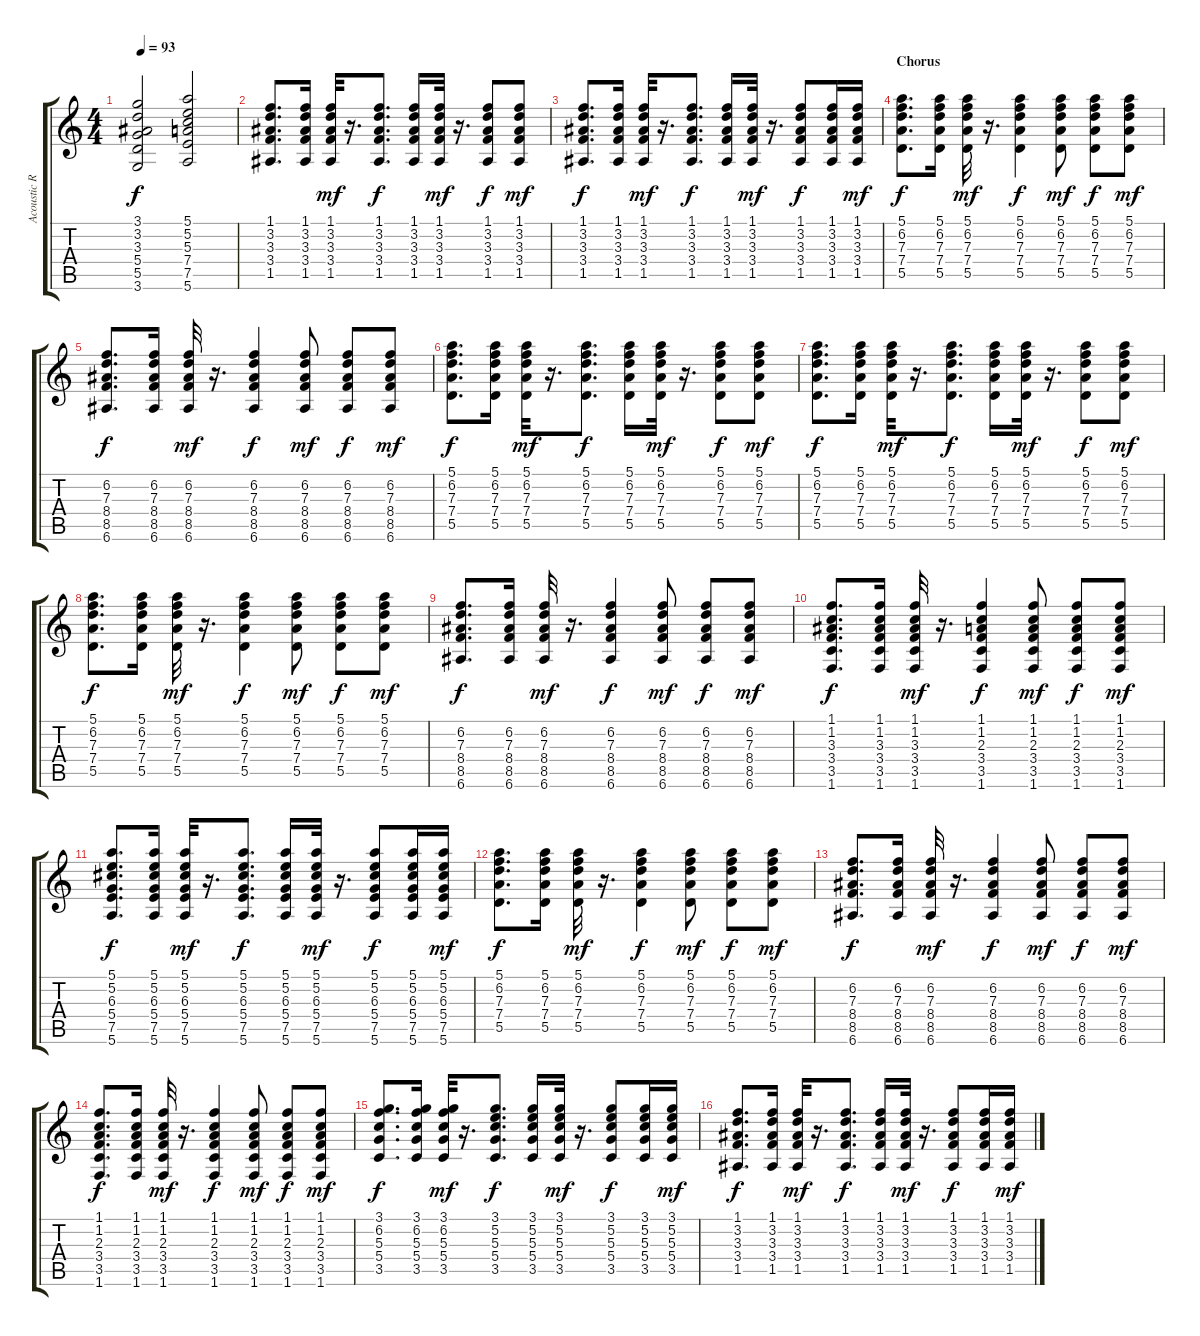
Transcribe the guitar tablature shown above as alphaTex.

\track ("Acoustic Rhythm" "Acoustic R") {instrument acousticguitarsteel}
\staff {score tabs}
\tuning (E4 B3 G3 D3 A2 E2) {hide}
\ts (4 4)
\tempo 93
\clef g2
\ks c
(3.1 3.2 3.3 5.4 5.5 3.6).2{dy f} (5.1 5.2 5.3 7.4 7.5 5.6).2 |
(1.1 3.2 3.3 3.4 1.5).8{d} (1.1 3.2 3.3 3.4 1.5).16 (1.1 3.2 3.3 3.4 1.5).32{dy mf} r.16{d} (1.1 3.2 3.3 3.4 1.5).8{d dy f} (1.1 3.2 3.3 3.4 1.5).16 (1.1 3.2 3.3 3.4 1.5).32{dy mf} r.16{d} (1.1 3.2 3.3 3.4 1.5).8{dy f} (1.1 3.2 3.3 3.4 1.5).8{dy mf} |
(1.1 3.2 3.3 3.4 1.5).8{d dy f} (1.1 3.2 3.3 3.4 1.5).16 (1.1 3.2 3.3 3.4 1.5).32{dy mf} r.16{d} (1.1 3.2 3.3 3.4 1.5).8{d dy f} (1.1 3.2 3.3 3.4 1.5).16 (1.1 3.2 3.3 3.4 1.5).32{dy mf} r.16{d} (1.1 3.2 3.3 3.4 1.5).8{dy f} (1.1 3.2 3.3 3.4 1.5).16 (1.1 3.2 3.3 3.4 1.5).16{dy mf} |
\section ("" "Chorus")
(5.1 6.2 7.3 7.4 5.5).8{d dy f} (5.1 6.2 7.3 7.4 5.5).16 (5.1 6.2 7.3 7.4 5.5).32{dy mf} r.16{d} (5.1 6.2 7.3 7.4 5.5).4{dy f} (5.1 6.2 7.3 7.4 5.5).8{dy mf} (5.1 6.2 7.3 7.4 5.5).8{dy f} (5.1 6.2 7.3 7.4 5.5).8{dy mf} |
(6.2 7.3 8.4 8.5 6.6).8{d dy f} (6.2 7.3 8.4 8.5 6.6).16 (6.2 7.3 8.4 8.5 6.6).32{dy mf} r.16{d} (6.2 7.3 8.4 8.5 6.6).4{dy f} (6.2 7.3 8.4 8.5 6.6).8{dy mf} (6.2 7.3 8.4 8.5 6.6).8{dy f} (6.2 7.3 8.4 8.5 6.6).8{dy mf} |
(5.1 6.2 7.3 7.4 5.5).8{d dy f} (5.1 6.2 7.3 7.4 5.5).16 (5.1 6.2 7.3 7.4 5.5).32{dy mf} r.16{d} (5.1 6.2 7.3 7.4 5.5).8{d dy f} (5.1 6.2 7.3 7.4 5.5).16 (5.1 6.2 7.3 7.4 5.5).32{dy mf} r.16{d} (5.1 6.2 7.3 7.4 5.5).8{dy f} (5.1 6.2 7.3 7.4 5.5).8{dy mf} |
(5.1 6.2 7.3 7.4 5.5).8{d dy f} (5.1 6.2 7.3 7.4 5.5).16 (5.1 6.2 7.3 7.4 5.5).32{dy mf} r.16{d} (5.1 6.2 7.3 7.4 5.5).8{d dy f} (5.1 6.2 7.3 7.4 5.5).16 (5.1 6.2 7.3 7.4 5.5).32{dy mf} r.16{d} (5.1 6.2 7.3 7.4 5.5).8{dy f} (5.1 6.2 7.3 7.4 5.5).8{dy mf} |
(5.1 6.2 7.3 7.4 5.5).8{d dy f} (5.1 6.2 7.3 7.4 5.5).16 (5.1 6.2 7.3 7.4 5.5).32{dy mf} r.16{d} (5.1 6.2 7.3 7.4 5.5).4{dy f} (5.1 6.2 7.3 7.4 5.5).8{dy mf} (5.1 6.2 7.3 7.4 5.5).8{dy f} (5.1 6.2 7.3 7.4 5.5).8{dy mf} |
(6.2 7.3 8.4 8.5 6.6).8{d dy f} (6.2 7.3 8.4 8.5 6.6).16 (6.2 7.3 8.4 8.5 6.6).32{dy mf} r.16{d} (6.2 7.3 8.4 8.5 6.6).4{dy f} (6.2 7.3 8.4 8.5 6.6).8{dy mf} (6.2 7.3 8.4 8.5 6.6).8{dy f} (6.2 7.3 8.4 8.5 6.6).8{dy mf} |
(1.1 1.2 3.3 3.4 3.5 1.6).8{d dy f} (1.1 1.2 3.3 3.4 3.5 1.6).16 (1.1 1.2 3.3 3.4 3.5 1.6).32{dy mf} r.16{d} (1.1 1.2 2.3 3.4 3.5 1.6).4{dy f} (1.1 1.2 2.3 3.4 3.5 1.6).8{dy mf} (1.1 1.2 2.3 3.4 3.5 1.6).8{dy f} (1.1 1.2 2.3 3.4 3.5 1.6).8{dy mf} |
(5.1 5.2 6.3 5.4 7.5 5.6).8{d dy f} (5.1 5.2 6.3 5.4 7.5 5.6).16 (5.1 5.2 6.3 5.4 7.5 5.6).32{dy mf} r.16{d} (5.1 5.2 6.3 5.4 7.5 5.6).8{d dy f} (5.1 5.2 6.3 5.4 7.5 5.6).16 (5.1 5.2 6.3 5.4 7.5 5.6).32{dy mf} r.16{d} (5.1 5.2 6.3 5.4 7.5 5.6).8{dy f} (5.1 5.2 6.3 5.4 7.5 5.6).16 (5.1 5.2 6.3 5.4 7.5 5.6).16{dy mf} |
(5.1 6.2 7.3 7.4 5.5).8{d dy f} (5.1 6.2 7.3 7.4 5.5).16 (5.1 6.2 7.3 7.4 5.5).32{dy mf} r.16{d} (5.1 6.2 7.3 7.4 5.5).4{dy f} (5.1 6.2 7.3 7.4 5.5).8{dy mf} (5.1 6.2 7.3 7.4 5.5).8{dy f} (5.1 6.2 7.3 7.4 5.5).8{dy mf} |
(6.2 7.3 8.4 8.5 6.6).8{d dy f} (6.2 7.3 8.4 8.5 6.6).16 (6.2 7.3 8.4 8.5 6.6).32{dy mf} r.16{d} (6.2 7.3 8.4 8.5 6.6).4{dy f} (6.2 7.3 8.4 8.5 6.6).8{dy mf} (6.2 7.3 8.4 8.5 6.6).8{dy f} (6.2 7.3 8.4 8.5 6.6).8{dy mf} |
(1.1 1.2 2.3 3.4 3.5 1.6).8{d dy f} (1.1 1.2 2.3 3.4 3.5 1.6).16 (1.1 1.2 2.3 3.4 3.5 1.6).32{dy mf} r.16{d} (1.1 1.2 2.3 3.4 3.5 1.6).4{dy f} (1.1 1.2 2.3 3.4 3.5 1.6).8{dy mf} (1.1 1.2 2.3 3.4 3.5 1.6).8{dy f} (1.1 1.2 2.3 3.4 3.5 1.6).8{dy mf} |
(3.1 6.2 5.3 5.4 3.5).8{d dy f} (3.1 6.2 5.3 5.4 3.5).16 (3.1 6.2 5.3 5.4 3.5).32{dy mf} r.16{d} (3.1 5.2 5.3 5.4 3.5).8{d dy f} (3.1 5.2 5.3 5.4 3.5).16 (3.1 5.2 5.3 5.4 3.5).32{dy mf} r.16{d} (3.1 5.2 5.3 5.4 3.5).8{dy f} (3.1 5.2 5.3 5.4 3.5).16 (3.1 5.2 5.3 5.4 3.5).16{dy mf} |
(1.1 3.2 3.3 3.4 1.5).8{d dy f} (1.1 3.2 3.3 3.4 1.5).16 (1.1 3.2 3.3 3.4 1.5).32{dy mf} r.16{d} (1.1 3.2 3.3 3.4 1.5).8{d dy f} (1.1 3.2 3.3 3.4 1.5).16 (1.1 3.2 3.3 3.4 1.5).32{dy mf} r.16{d} (1.1 3.2 3.3 3.4 1.5).8{dy f} (1.1 3.2 3.3 3.4 1.5).16 (1.1 3.2 3.3 3.4 1.5).16{dy mf}
